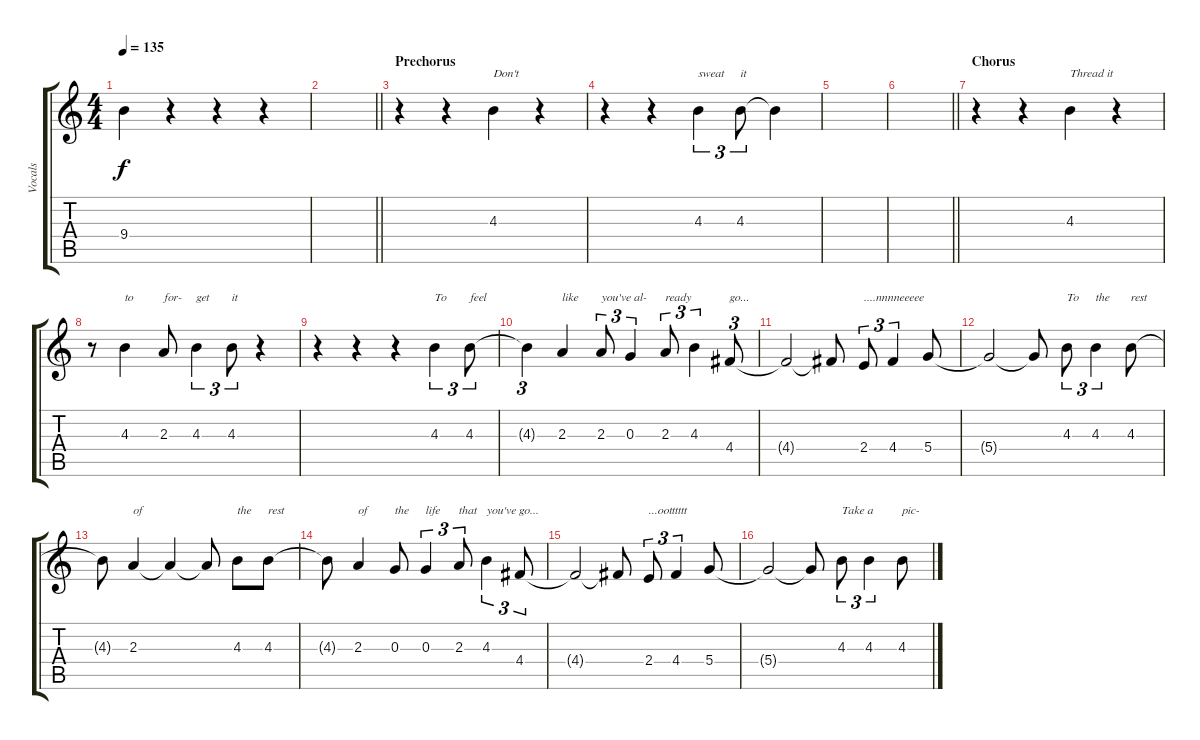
\track ("Vocals" "Vocals") {instrument overdrivenguitar}
\staff {score tabs}
\tuning (E4 B3 G3 D3 A2 E2) {hide}
\ts (4 4)
\tempo 135
\clef g2
\ks c
9.4{t}.4{dy f} r.4 r.4 r.4 |
\barLineRight lightlight
|
\section ("" "Prechorus")
r.4 r.4 4.3.4{txt "Don't"} r.4 |
r.4 r.4 4.3.4{tu (3 2) txt "sweat"} 4.3.8{tu (3 2) txt "it"} 4.3{t}.4 |
|
\barLineRight lightlight
|
\section ("" "Chorus")
r.4 r.4 4.3.4{txt "Thread it"} r.4 |
r.8 4.3.4{txt "to"} 2.3.8{txt "for-"} 4.3.4{tu (3 2) txt "get"} 4.3.8{tu (3 2) txt "it"} r.4 |
r.4 r.4 r.4 4.3.4{tu (3 2) txt "To"} 4.3.8{tu (3 2) txt "feel"} |
4.3{t}.4{tu (3 2)} 2.3.4{txt "like"} 2.3.8{tu (3 2) txt "you've al-"} 0.3.4{tu (3 2)} 2.3.8{tu (3 2) txt "ready"} 4.3.4{tu (3 2)} 4.4.8{tu (3 2) txt "go..."} |
4.4{t}.2 4.4{t}.8 2.4.8{tu (3 2) txt "....nnnneeeee"} 4.4.4{tu (3 2)} 5.4.8 |
5.4{t}.2 5.4{t}.8 4.3.8{tu (3 2) txt "To"} 4.3.4{tu (3 2) txt "the"} 4.3.8{txt "rest"} |
4.3{t}.8 2.3.4{txt "of"} 2.3{t}.4 2.3{t}.8 4.3.8{txt "the"} 4.3.8{txt "rest"} |
4.3{t}.8 2.3.4{txt "of"} 0.3.8{txt "the"} 0.3.4{tu (3 2) txt "life"} 2.3.8{tu (3 2) txt "that"} 4.3.4{tu (3 2) txt "you've go..."} 4.4.8{tu (3 2)} |
4.4{t}.2 4.4{t}.8 2.4.8{tu (3 2) txt "...ootttttt"} 4.4.4{tu (3 2)} 5.4.8 |
5.4{t}.2 5.4{t}.8 4.3.8{tu (3 2) txt "Take a"} 4.3.4{tu (3 2)} 4.3.8{txt "pic-"}
